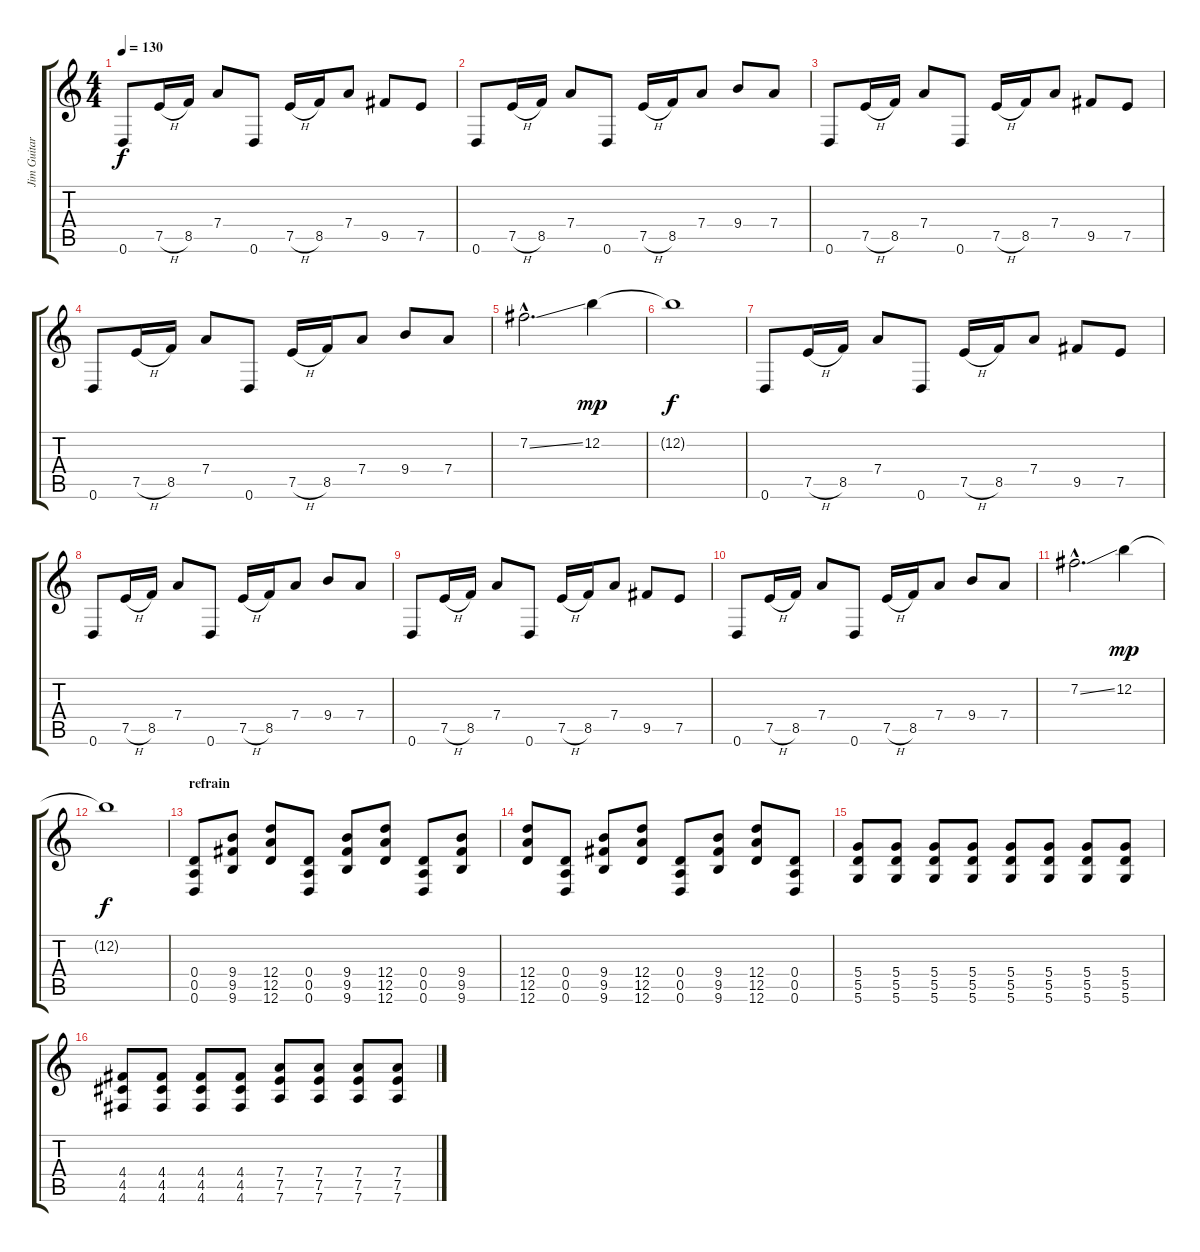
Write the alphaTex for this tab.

\track ("Jim Guitar" "Jim Guitar") {instrument electricguitarclean}
\staff {score tabs}
\tuning (E4 B3 G3 D3 A2 D2) {hide}
\ts (4 4)
\tempo 130
\clef g2
\ks c
0.6.8{dy f instrument electricguitarjazz} 7.5{h}.16 8.5.16 7.4.8 0.6.8 7.5{h}.16 8.5.16 7.4.8 9.5.8 7.5.8 |
0.6.8 7.5{h}.16 8.5.16 7.4.8 0.6.8 7.5{h}.16 8.5.16 7.4.8 9.4.8 7.4.8 |
0.6.8{instrument electricguitarjazz} 7.5{h}.16 8.5.16 7.4.8 0.6.8 7.5{h}.16 8.5.16 7.4.8 9.5.8 7.5.8 |
0.6.8 7.5{h}.16 8.5.16 7.4.8 0.6.8 7.5{h}.16 8.5.16 7.4.8 9.4.8 7.4.8 |
7.2{ss hac}.2{d} 12.2.4{dy mp} |
12.2{t}.1{dy f} |
0.6.8{instrument electricguitarjazz} 7.5{h}.16 8.5.16 7.4.8 0.6.8 7.5{h}.16 8.5.16 7.4.8 9.5.8 7.5.8 |
0.6.8 7.5{h}.16 8.5.16 7.4.8 0.6.8 7.5{h}.16 8.5.16 7.4.8 9.4.8 7.4.8 |
0.6.8{instrument electricguitarjazz} 7.5{h}.16 8.5.16 7.4.8 0.6.8 7.5{h}.16 8.5.16 7.4.8 9.5.8 7.5.8 |
0.6.8 7.5{h}.16 8.5.16 7.4.8 0.6.8 7.5{h}.16 8.5.16 7.4.8 9.4.8 7.4.8 |
7.2{ss hac}.2{d} 12.2.4{dy mp} |
12.2{t}.1{dy f} |
\section ("" "refrain")
(0.4 0.5 0.6).8{volume 14 instrument distortionguitar} (9.4 9.5 9.6).8 (12.4 12.5 12.6).8 (0.4 0.5 0.6).8 (9.4 9.5 9.6).8 (12.4 12.5 12.6).8 (0.4 0.5 0.6).8 (9.4 9.5 9.6).8 |
(12.4 12.5 12.6).8 (0.4 0.5 0.6).8 (9.4 9.5 9.6).8 (12.4 12.5 12.6).8 (0.4 0.5 0.6).8 (9.4 9.5 9.6).8 (12.4 12.5 12.6).8 (0.4 0.5 0.6).8 |
(5.4 5.5 5.6).8 (5.4 5.5 5.6).8 (5.4 5.5 5.6).8 (5.4 5.5 5.6).8 (5.4 5.5 5.6).8 (5.4 5.5 5.6).8 (5.4 5.5 5.6).8 (5.4 5.5 5.6).8 |
(4.4 4.5 4.6).8 (4.4 4.5 4.6).8 (4.4 4.5 4.6).8 (4.4 4.5 4.6).8 (7.4 7.5 7.6).8 (7.4 7.5 7.6).8 (7.4 7.5 7.6).8 (7.4 7.5 7.6).8
